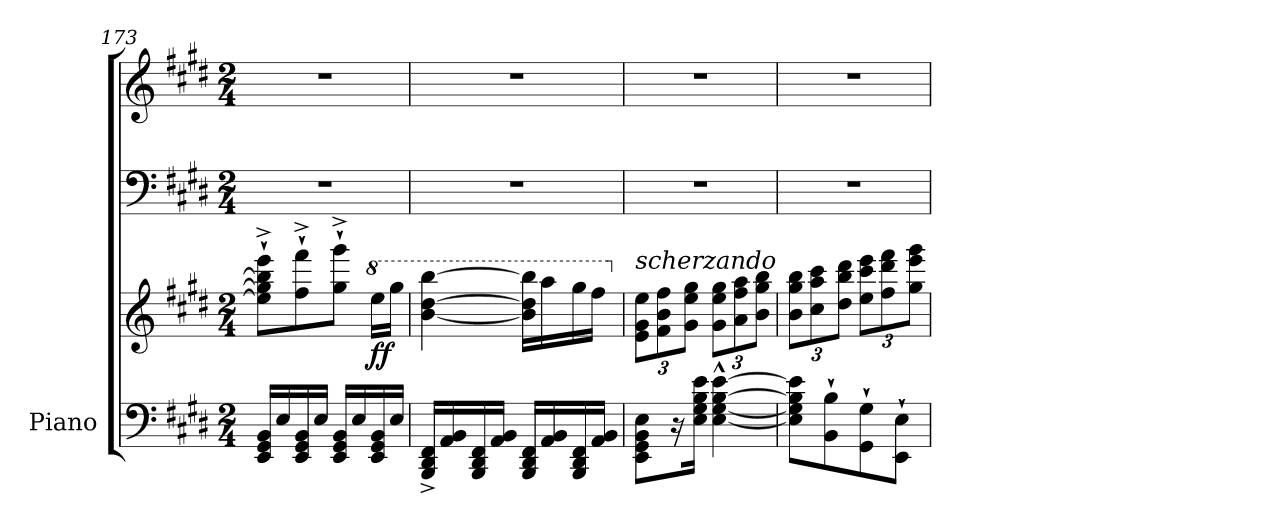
**kern	**kern	**kern	**kern	**dynam
*part1	*part1	*part1	*part1	*part1
*staff4	*staff3	*staff2	*staff1	*staff1/2/3/4
*I"Piano	*	*	*	*
*I'Pno.	*	*	*	*
*clefF4	*clefG2	*clefF4	*clefG2	*
*k[f#c#g#d#]	*k[f#c#g#d#]	*k[f#c#g#d#]	*k[f#c#g#d#]	*
*M2/4	*M2/4	*M2/4	*M2/4	*
=173	=173	=173	=173	=173
16EE/ 16GG#/ 16BB/LL	8ee\]`^ 8gg#\]`^ 8bb\]`^ 8eee\`^L	2r	2r	.
16E/	.	.	.	.
16EE/ 16GG#/ 16BB/	8ff#\`^ 8fff#\`^	.	.	.
16E/JJ	.	.	.	.
16EE/ 16GG#/ 16BB/LL	8gg#\`^ 8ggg#\`^J	.	.	.
16E/	.	.	.	.
*	*8va	*	*	*
!	!	!	!	!LO:DY:b=3
16EE/ 16GG#/ 16BB/	16eee\LL	.	.	ff
16E/JJ	16ggg#\JJ	.	.	.
=174	=174	=174	=174	=174
16BBB/^ 16DD#/^ 16FF#/^LL	[4bb\ [4ddd#\ [4bbb\	2r	2r	.
16AA/ 16BB/	.	.	.	.
16BBB/ 16DD#/ 16FF#/	.	.	.	.
16AA/ 16BB/JJ	.	.	.	.
16BBB/ 16DD#/ 16FF#/LL	16bb\] 16ddd#\] 16bbb\]LL	.	.	.
16AA/ 16BB/	16aaa\	.	.	.
16BBB/ 16DD#/ 16FF#/	16ggg#\	.	.	.
16AA/ 16BB/JJ	16fff#\JJ	.	.	.
=175	=175	=175	=175	=175
*	*X8va	*	*	*
*	*Xbrackettup	*	*	*
!	!LO:TX:a:i:t=scherzando	!	!	!
8EE\ 8GG#\ 8BB\ 8E\L	12e\ 12g#\ 12ee\L	2r	2r	.
.	12f#\ 12b\ 12ff#\	.	.	.
16r	.	.	.	.
!	!	!	!	!LO:DY:b=3
!	!	!	!	!LO:DY:n=1:b=3
.	12g#\ 12ee\ 12gg#\J	.	.	other-dynamics ff
16E\ 16G#\ 16B\ 16e\Jk	.	.	.	.
[4E\^^ [4G#\^^ [4B\^^ [4e\^^	12g#\ 12ee\ 12gg#\L	.	.	.
.	12a\ 12ff#\ 12aa\	.	.	.
.	12b\ 12gg#\ 12bb\J	.	.	.
=176	=176	=176	=176	=176
8E\] 8G#\] 8B\] 8e\]L	12b\ 12gg#\ 12bb\L	2r	2r	.
.	12cc#\ 12aa\ 12ccc#\	.	.	.
8BB\` 8B\`	.	.	.	.
.	12dd#\ 12bb\ 12ddd#\J	.	.	.
8GG#\` 8G#\`	12ee\ 12ccc#\ 12eee\L	.	.	.
.	12ff#\ 12ddd#\ 12fff#\	.	.	.
8EE\` 8E\`J	.	.	.	.
.	12gg#\ 12eee\ 12ggg#\J	.	.	.
=	=	=	=	=
*-	*-	*-	*-	*-
